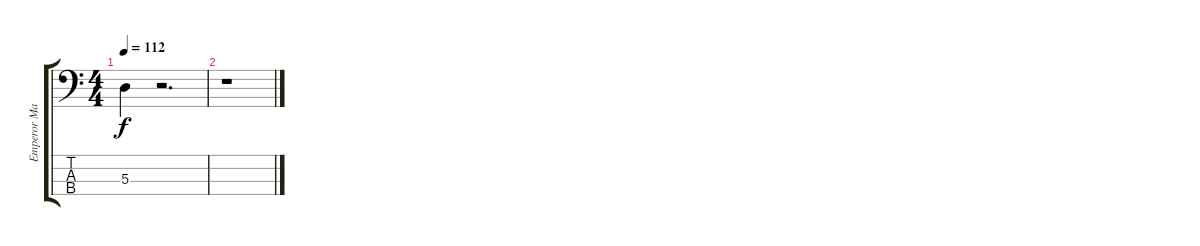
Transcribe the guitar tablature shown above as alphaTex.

\track ("Emperor Magus Caligula" "Emperor Ma") {instrument electricbassfinger}
\staff {score tabs}
\tuning (G2 D2 A1 E1) {hide}
\ts (4 4)
\tempo 112
\clef f4
\ks c
5.3.4{dy f} r.2{d} |
r.1
